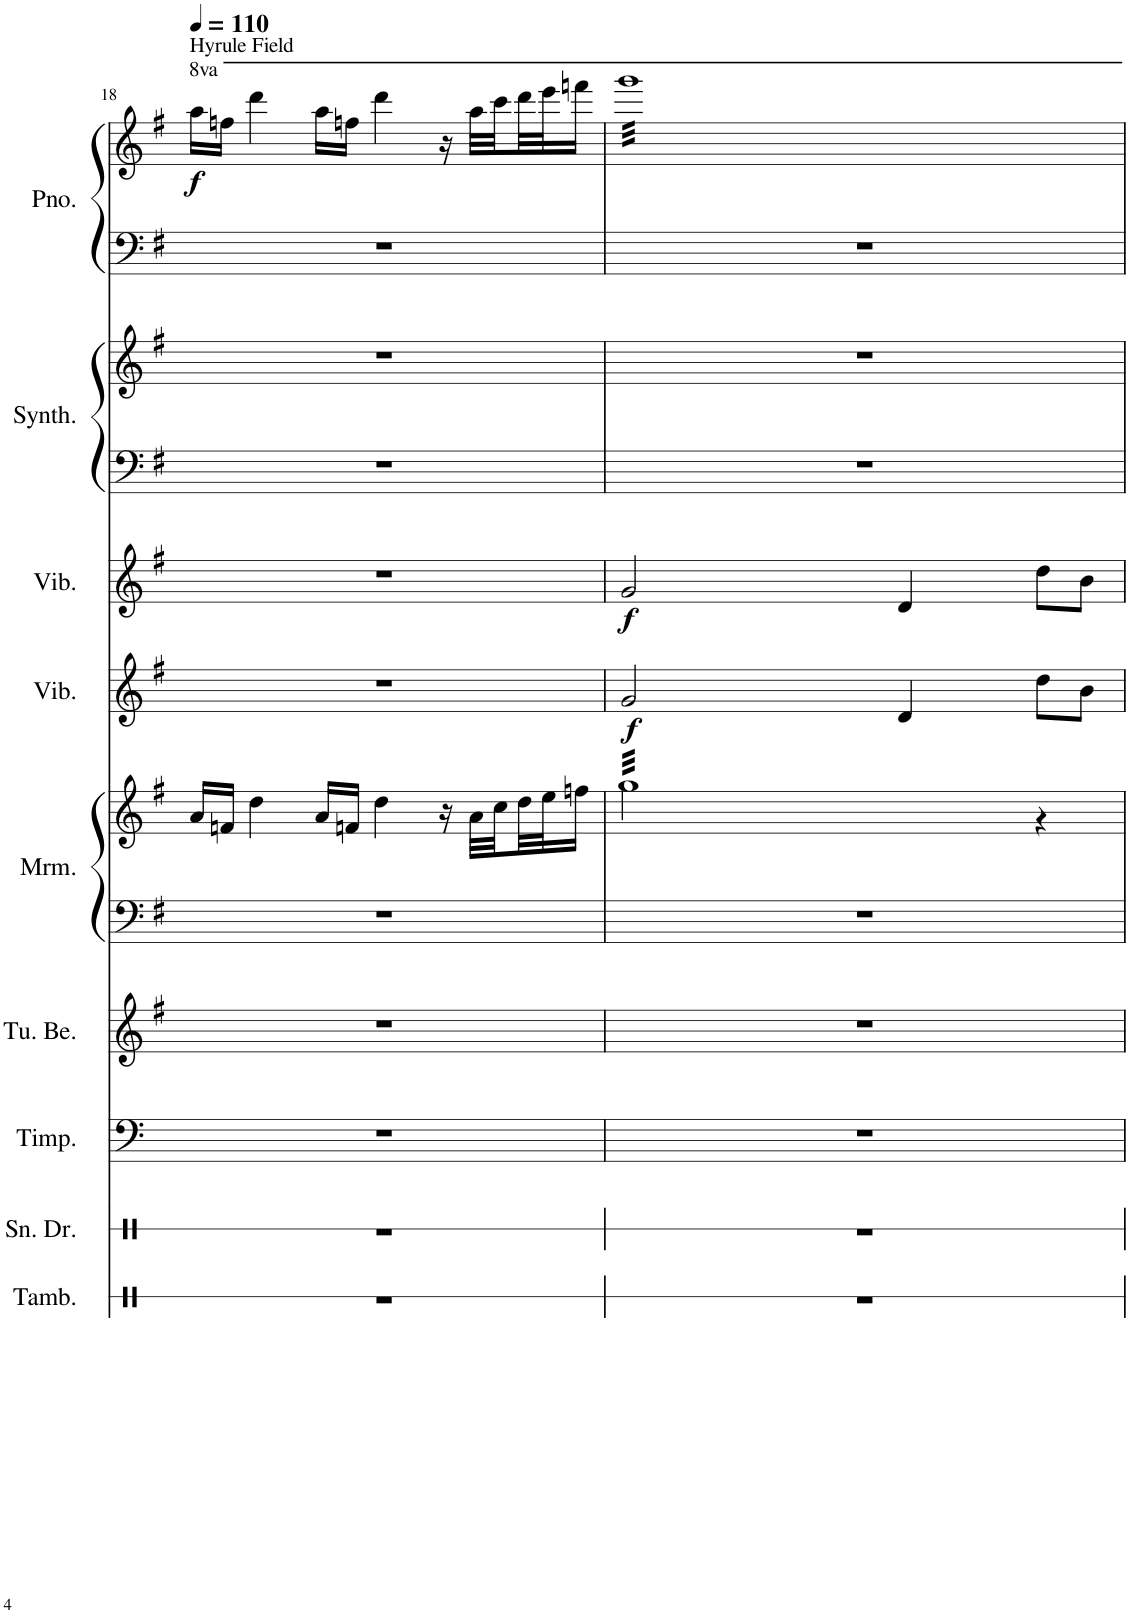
**kern	**kern	**kern	**kern	**kern	**kern	**kern	**dynam	**kern	**dynam	**kern	**kern	**kern	**kern	**dynam
*part9	*part8	*part7	*part6	*part5	*part5	*part4	*part4	*part3	*part3	*part2	*part2	*part1	*part1	*part1
*staff12	*staff11	*staff10	*staff9	*staff8	*staff7	*staff6	*staff6	*staff5	*staff5	*staff4	*staff3	*staff2	*staff1	*staff1/2
*I"Tambourine	*I"Snare Drum	*I"Timpani	*I"Tubular Bells	*I"Marimba	*	*I"Vibraphone	*	*I"Vibraphone	*	*I"Keyboard Synthesizer	*	*I"Piano	*	*
*I'Tamb.	*I'Sn. Dr.	*I'Timp.	*I'Tu. Be.	*I'Mrm.	*	*I'Vib.	*	*I'Vib.	*	*I'Synth.	*	*I'Pno.	*	*
!!LO:PB:g=z
*clefX	*clefX	*clefF4	*clefG2	*clefF4	*clefG2	*clefG2	*	*clefG2	*	*clefF4	*clefG2	*clefF4	*clefG2	*
*k[]	*k[]	*k[]	*k[f#]	*k[f#]	*k[f#]	*k[f#]	*	*k[f#]	*	*k[f#]	*k[f#]	*k[f#]	*k[f#]	*
*M4/4	*M4/4	*M4/4	*M4/4	*M4/4	*M4/4	*M4/4	*	*M4/4	*	*M4/4	*M4/4	*M4/4	*M4/4	*
*MM110	*MM110	*MM110	*MM110	*MM110	*MM110	*MM110	*	*MM110	*	*MM110	*MM110	*MM110	*MM110	*
=18	=18	=18	=18	=18	=18	=18	=18	=18	=18	=18	=18	=18	=18	=18
!	!	!	!	!	!	!	!	!	!	!	!	!	!LO:TX:a:t=Hyrule Field	!
!	!	!	!	!	!	!	!	!	!	!	!	!	!	!LO:DY:b
1r	1r	1r	1r	1r	16a/LL	1r	.	1r	.	1r	1r	1r	16aaa\LL	f
.	.	.	.	.	16fn/JJ	.	.	.	.	.	.	.	16fffn\JJ	.
.	.	.	.	.	4dd\	.	.	.	.	.	.	.	4dddd\	.
.	.	.	.	.	16a/LL	.	.	.	.	.	.	.	16aaa\LL	.
.	.	.	.	.	16fn/JJ	.	.	.	.	.	.	.	16fffn\JJ	.
.	.	.	.	.	4dd\	.	.	.	.	.	.	.	4dddd\	.
.	.	.	.	.	16r	.	.	.	.	.	.	.	16r	.
.	.	.	.	.	32a\LLL	.	.	.	.	.	.	.	32aaa\LLL	.
.	.	.	.	.	32cc\	.	.	.	.	.	.	.	32cccc\	.
.	.	.	.	.	32dd\	.	.	.	.	.	.	.	32dddd\	.
.	.	.	.	.	32ee\J	.	.	.	.	.	.	.	32eeee\J	.
.	.	.	.	.	16ffn\JJ	.	.	.	.	.	.	.	16ffffn\JJ	.
=19	=19	=19	=19	=19	=19	=19	=19	=19	=19	=19	=19	=19	=19	=19
*	*	*	*	*	*^	*	*	*	*	*	*	*	*	*
*	*	*	*	*	*	*Xbrackettup	*	*	*	*	*	*	*	*	*
!	!	!	!	!	!	!	!	!LO:DY:b	!	!LO:DY:b	!	!	!	!	!
*	*	*	*	*	*tremolo	*	*	*	*	*	*	*	*	*	*
*	*	*	*	*	*	*	*	*	*	*	*	*	*	*tremolo	*
1r	1r	1r	1r	1r	32ggLLL	24gg\LL	2g/	f	2g/	f	1r	1r	1r	32ggggLLL	.
.	.	.	.	.	32gg	.	.	.	.	.	.	.	.	32gggg	.
.	.	.	.	.	.	24gg	.	.	.	.	.	.	.	.	.
.	.	.	.	.	32gg	.	.	.	.	.	.	.	.	32gggg	.
.	.	.	.	.	.	24gg	.	.	.	.	.	.	.	.	.
.	.	.	.	.	32gg	.	.	.	.	.	.	.	.	32gggg	.
.	.	.	.	.	32gg	24gg	.	.	.	.	.	.	.	32gggg	.
.	.	.	.	.	32gg	.	.	.	.	.	.	.	.	32gggg	.
.	.	.	.	.	.	24gg	.	.	.	.	.	.	.	.	.
.	.	.	.	.	32gg	.	.	.	.	.	.	.	.	32gggg	.
.	.	.	.	.	.	24ggJJ	.	.	.	.	.	.	.	.	.
.	.	.	.	.	32gg	.	.	.	.	.	.	.	.	32gggg	.
.	.	.	.	.	32gg	24ggLL	.	.	.	.	.	.	.	32gggg	.
.	.	.	.	.	32gg	.	.	.	.	.	.	.	.	32gggg	.
.	.	.	.	.	.	24gg	.	.	.	.	.	.	.	.	.
.	.	.	.	.	32gg	.	.	.	.	.	.	.	.	32gggg	.
.	.	.	.	.	.	24gg	.	.	.	.	.	.	.	.	.
.	.	.	.	.	32gg	.	.	.	.	.	.	.	.	32gggg	.
.	.	.	.	.	32gg	24gg	.	.	.	.	.	.	.	32gggg	.
.	.	.	.	.	32gg	.	.	.	.	.	.	.	.	32gggg	.
.	.	.	.	.	.	24gg	.	.	.	.	.	.	.	.	.
.	.	.	.	.	32gg	.	.	.	.	.	.	.	.	32gggg	.
.	.	.	.	.	.	24ggJJ	.	.	.	.	.	.	.	.	.
.	.	.	.	.	32gg	.	.	.	.	.	.	.	.	32gggg	.
.	.	.	.	.	32gg	24ggLL	4d/	.	4d/	.	.	.	.	32gggg	.
.	.	.	.	.	32gg	.	.	.	.	.	.	.	.	32gggg	.
.	.	.	.	.	.	24gg	.	.	.	.	.	.	.	.	.
.	.	.	.	.	32gg	.	.	.	.	.	.	.	.	32gggg	.
.	.	.	.	.	.	24gg	.	.	.	.	.	.	.	.	.
.	.	.	.	.	32gg	.	.	.	.	.	.	.	.	32gggg	.
.	.	.	.	.	32gg	24gg	.	.	.	.	.	.	.	32gggg	.
.	.	.	.	.	32gg	.	.	.	.	.	.	.	.	32gggg	.
.	.	.	.	.	.	24gg	.	.	.	.	.	.	.	.	.
.	.	.	.	.	32gg	.	.	.	.	.	.	.	.	32gggg	.
.	.	.	.	.	.	24ggJJ	.	.	.	.	.	.	.	.	.
.	.	.	.	.	32gg	.	.	.	.	.	.	.	.	32gggg	.
.	.	.	.	.	32gg	4r	8dd\L	.	8dd\L	.	.	.	.	32gggg	.
.	.	.	.	.	32gg	.	.	.	.	.	.	.	.	32gggg	.
.	.	.	.	.	32gg	.	.	.	.	.	.	.	.	32gggg	.
.	.	.	.	.	32gg	.	.	.	.	.	.	.	.	32gggg	.
.	.	.	.	.	32gg	.	8b\J	.	8b\J	.	.	.	.	32gggg	.
.	.	.	.	.	32gg	.	.	.	.	.	.	.	.	32gggg	.
.	.	.	.	.	32gg	.	.	.	.	.	.	.	.	32gggg	.
.	.	.	.	.	32ggJJJ	.	.	.	.	.	.	.	.	32ggggJJJ	.
*	*	*	*	*	*	*	*	*	*	*	*	*	*	*Xtremolo	*
*	*	*	*	*	*Xtremolo	*	*	*	*	*	*	*	*	*	*
*	*	*	*	*	*v	*v	*	*	*	*	*	*	*	*	*
=	=	=	=	=	=	=	=	=	=	=	=	=	=	=
*-	*-	*-	*-	*-	*-	*-	*-	*-	*-	*-	*-	*-	*-	*-
